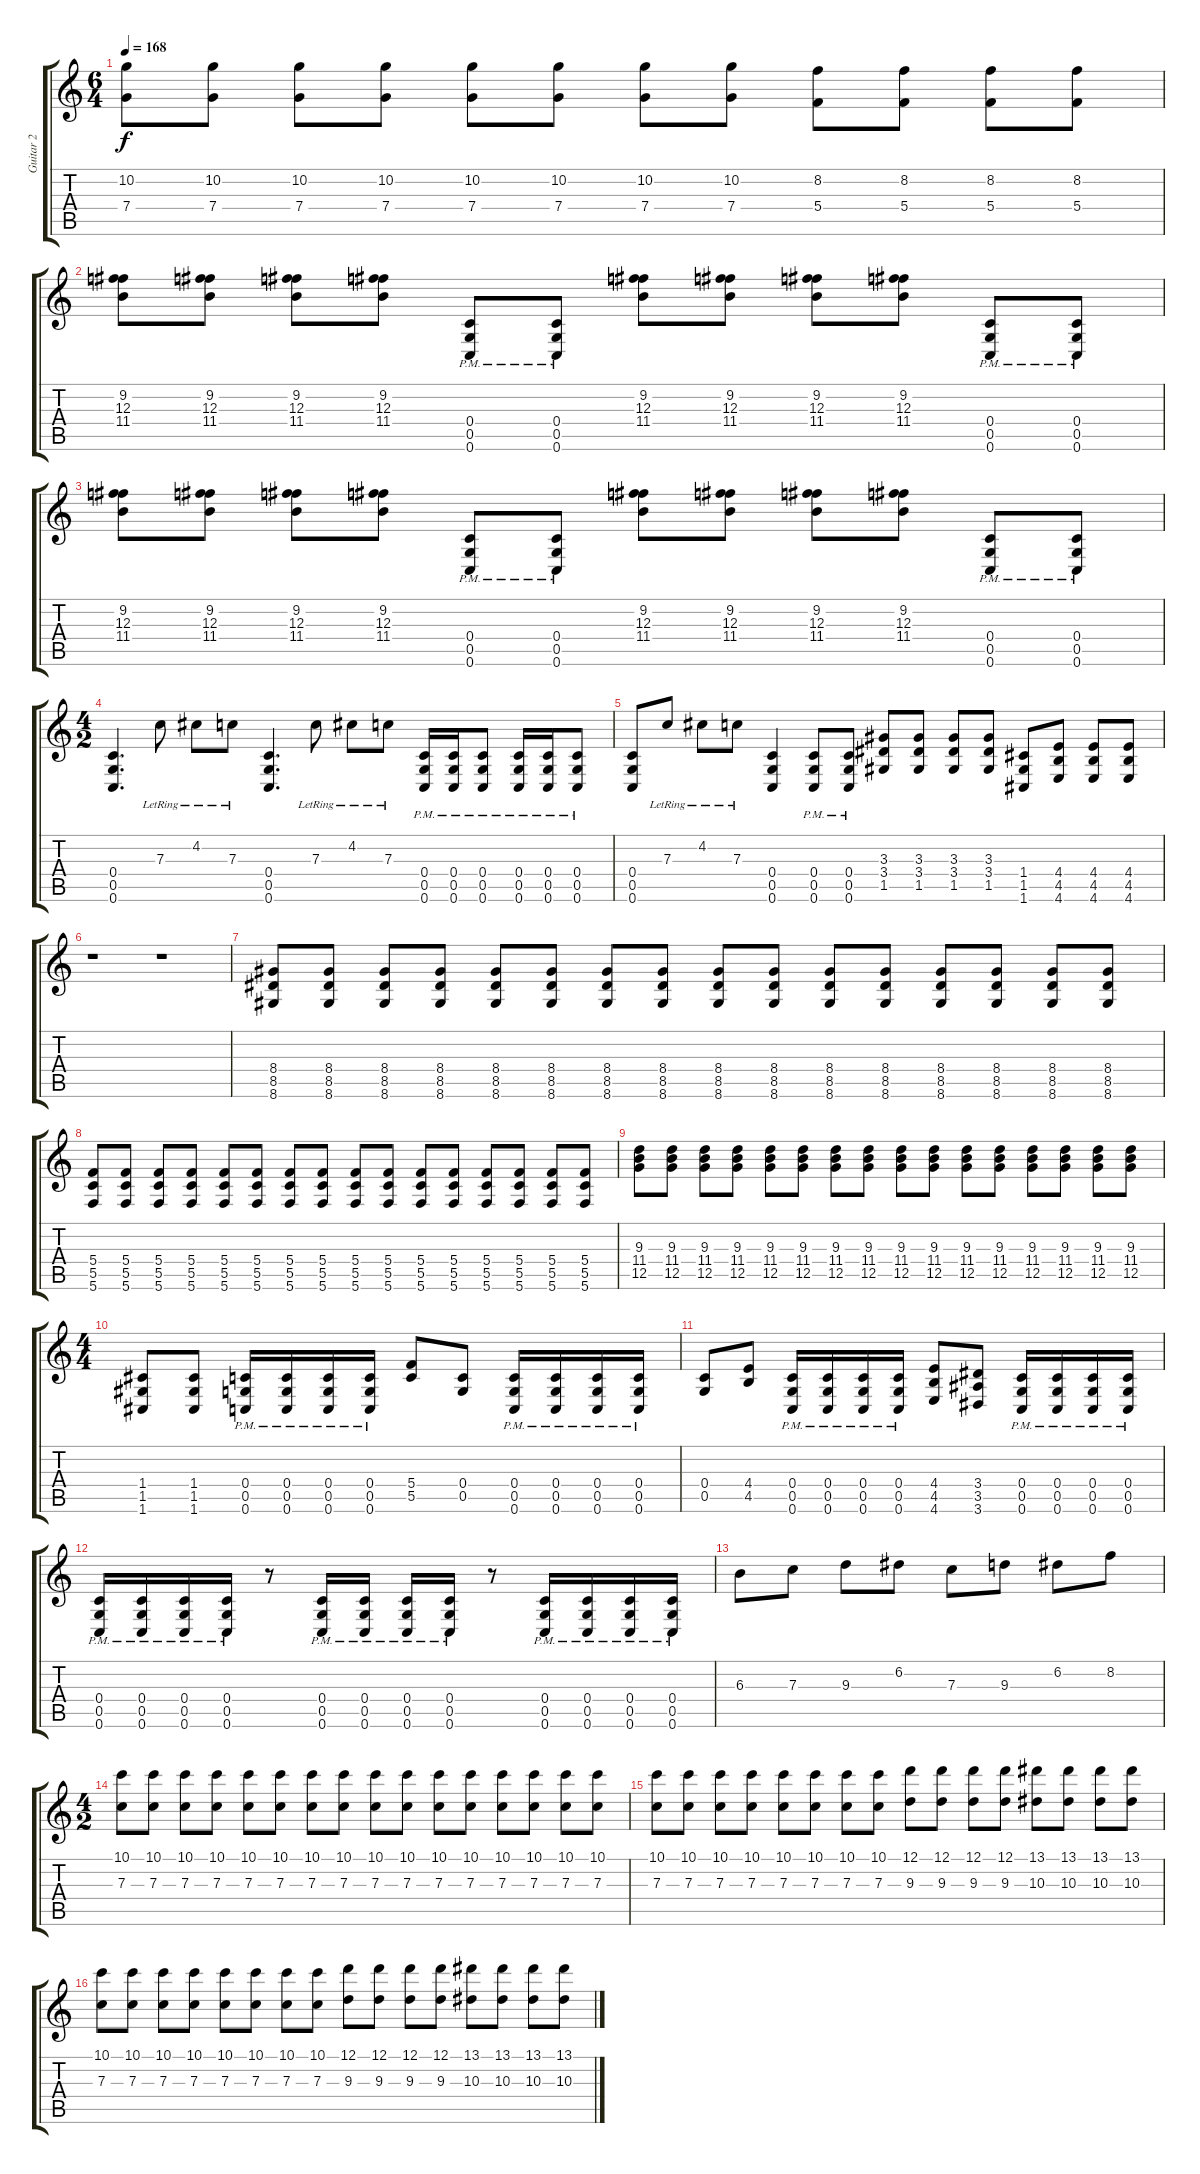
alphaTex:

\track ("Guitar 2" "Guitar 2") {instrument distortionguitar}
\staff {score tabs}
\tuning (D4 A3 F3 C3 G2 C2) {hide}
\ts (6 4)
\tempo 168
\clef g2
\ks c
(10.2 7.4).8{dy f} (10.2 7.4).8 (10.2 7.4).8 (10.2 7.4).8 (10.2 7.4).8 (10.2 7.4).8 (10.2 7.4).8 (10.2 7.4).8 (8.2 5.4).8 (8.2 5.4).8 (8.2 5.4).8 (8.2 5.4).8 |
(9.2 12.3 11.4).8 (9.2 12.3 11.4).8 (9.2 12.3 11.4).8 (9.2 12.3 11.4).8 (0.4{pm} 0.5 0.6{pm}).8 (0.4{pm} 0.5{pm} 0.6{pm}).8 (9.2 12.3 11.4).8 (9.2 12.3 11.4).8 (9.2 12.3 11.4).8 (9.2 12.3 11.4).8 (0.4{pm} 0.5{pm} 0.6{pm}).8 (0.4{pm} 0.5{pm} 0.6{pm}).8 |
(9.2 12.3 11.4).8 (9.2 12.3 11.4).8 (9.2 12.3 11.4).8 (9.2 12.3 11.4).8 (0.4{pm} 0.5 0.6{pm}).8 (0.4{pm} 0.5{pm} 0.6{pm}).8 (9.2 12.3 11.4).8 (9.2 12.3 11.4).8 (9.2 12.3 11.4).8 (9.2 12.3 11.4).8 (0.4{pm} 0.5{pm} 0.6{pm}).8 (0.4{pm} 0.5{pm} 0.6{pm}).8 |
\ts (4 2)
(0.4 0.5 0.6).4{d} 7.3{lr}.8 4.2{lr}.8 7.3{lr}.8 (0.4 0.5 0.6).4{d} 7.3{lr}.8 4.2{lr}.8 7.3{lr}.8 (0.4{pm} 0.5{pm} 0.6{pm}).16 (0.4{pm} 0.5{pm} 0.6{pm}).16 (0.4{pm} 0.5{pm} 0.6{pm}).8 (0.4{pm} 0.5{pm} 0.6{pm}).16 (0.4{pm} 0.5{pm} 0.6{pm}).16 (0.4{pm} 0.5{pm} 0.6{pm}).8 |
(0.4 0.5 0.6).8 7.3{lr}.8 4.2{lr}.8 7.3{lr}.8 (0.4 0.5 0.6).4 (0.4{pm} 0.5{pm} 0.6{pm}).8 (0.4{pm} 0.5{pm} 0.6{pm}).8 (3.3 3.4 1.5).8 (3.3 3.4 1.5).8 (3.3 3.4 1.5).8 (3.3 3.4 1.5).8 (1.4 1.5 1.6).8 (4.4 4.5 4.6).8 (4.4 4.5 4.6).8 (4.4 4.5 4.6).8 |
r.1 r.1 |
(8.4 8.5 8.6).8 (8.4 8.5 8.6).8 (8.4 8.5 8.6).8 (8.4 8.5 8.6).8 (8.4 8.5 8.6).8 (8.4 8.5 8.6).8 (8.4 8.5 8.6).8 (8.4 8.5 8.6).8 (8.4 8.5 8.6).8 (8.4 8.5 8.6).8 (8.4 8.5 8.6).8 (8.4 8.5 8.6).8 (8.4 8.5 8.6).8 (8.4 8.5 8.6).8 (8.4 8.5 8.6).8 (8.4 8.5 8.6).8 |
(5.4 5.5 5.6).8 (5.4 5.5 5.6).8 (5.4 5.5 5.6).8 (5.4 5.5 5.6).8 (5.4 5.5 5.6).8 (5.4 5.5 5.6).8 (5.4 5.5 5.6).8 (5.4 5.5 5.6).8 (5.4 5.5 5.6).8 (5.4 5.5 5.6).8 (5.4 5.5 5.6).8 (5.4 5.5 5.6).8 (5.4 5.5 5.6).8 (5.4 5.5 5.6).8 (5.4 5.5 5.6).8 (5.4 5.5 5.6).8 |
(9.3 11.4 12.5).8 (9.3 11.4 12.5).8 (9.3 11.4 12.5).8 (9.3 11.4 12.5).8 (9.3 11.4 12.5).8 (9.3 11.4 12.5).8 (9.3 11.4 12.5).8 (9.3 11.4 12.5).8 (9.3 11.4 12.5).8 (9.3 11.4 12.5).8 (9.3 11.4 12.5).8 (9.3 11.4 12.5).8 (9.3 11.4 12.5).8 (9.3 11.4 12.5).8 (9.3 11.4 12.5).8 (9.3 11.4 12.5).8 |
\ts (4 4)
(1.4 1.5 1.6).8 (1.4 1.5 1.6).8 (0.4 0.5 0.6{pm}).16 (0.4 0.5 0.6{pm}).16 (0.4 0.5 0.6{pm}).16 (0.4 0.5 0.6{pm}).16 (5.4 5.5).8 (0.4 0.5).8 (0.4 0.5 0.6{pm}).16 (0.4 0.5 0.6{pm}).16 (0.4 0.5 0.6{pm}).16 (0.4 0.5 0.6{pm}).16 |
(0.4 0.5).8 (4.4 4.5).8 (0.4 0.5 0.6{pm}).16 (0.4 0.5 0.6{pm}).16 (0.4 0.5 0.6{pm}).16 (0.4 0.5 0.6{pm}).16 (4.4 4.5 4.6).8 (3.4 3.5 3.6).8 (0.4 0.5 0.6{pm}).16 (0.4 0.5 0.6{pm}).16 (0.4 0.5 0.6{pm}).16 (0.4 0.5 0.6{pm}).16 |
(0.4 0.5 0.6{pm}).16 (0.4 0.5 0.6{pm}).16 (0.4 0.5 0.6{pm}).16 (0.4 0.5 0.6{pm}).16 r.8 (0.4 0.5 0.6{pm}).16 (0.4 0.5 0.6{pm}).16 (0.4 0.5 0.6{pm}).16 (0.4 0.5 0.6{pm}).16 r.8 (0.4 0.5 0.6{pm}).16 (0.4 0.5 0.6{pm}).16 (0.4 0.5 0.6{pm}).16 (0.4 0.5 0.6{pm}).16 |
6.3.8 7.3.8 9.3.8 6.2.8 7.3.8 9.3.8 6.2.8 8.2.8 |
\ts (4 2)
(10.1 7.3).8 (10.1 7.3).8 (10.1 7.3).8 (10.1 7.3).8 (10.1 7.3).8 (10.1 7.3).8 (10.1 7.3).8 (10.1 7.3).8 (10.1 7.3).8 (10.1 7.3).8 (10.1 7.3).8 (10.1 7.3).8 (10.1 7.3).8 (10.1 7.3).8 (10.1 7.3).8 (10.1 7.3).8 |
(10.1 7.3).8 (10.1 7.3).8 (10.1 7.3).8 (10.1 7.3).8 (10.1 7.3).8 (10.1 7.3).8 (10.1 7.3).8 (10.1 7.3).8 (12.1 9.3).8 (12.1 9.3).8 (12.1 9.3).8 (12.1 9.3).8 (13.1 10.3).8 (13.1 10.3).8 (13.1 10.3).8 (13.1 10.3).8 |
(10.1 7.3).8 (10.1 7.3).8 (10.1 7.3).8 (10.1 7.3).8 (10.1 7.3).8 (10.1 7.3).8 (10.1 7.3).8 (10.1 7.3).8 (12.1 9.3).8 (12.1 9.3).8 (12.1 9.3).8 (12.1 9.3).8 (13.1 10.3).8 (13.1 10.3).8 (13.1 10.3).8 (13.1 10.3).8
